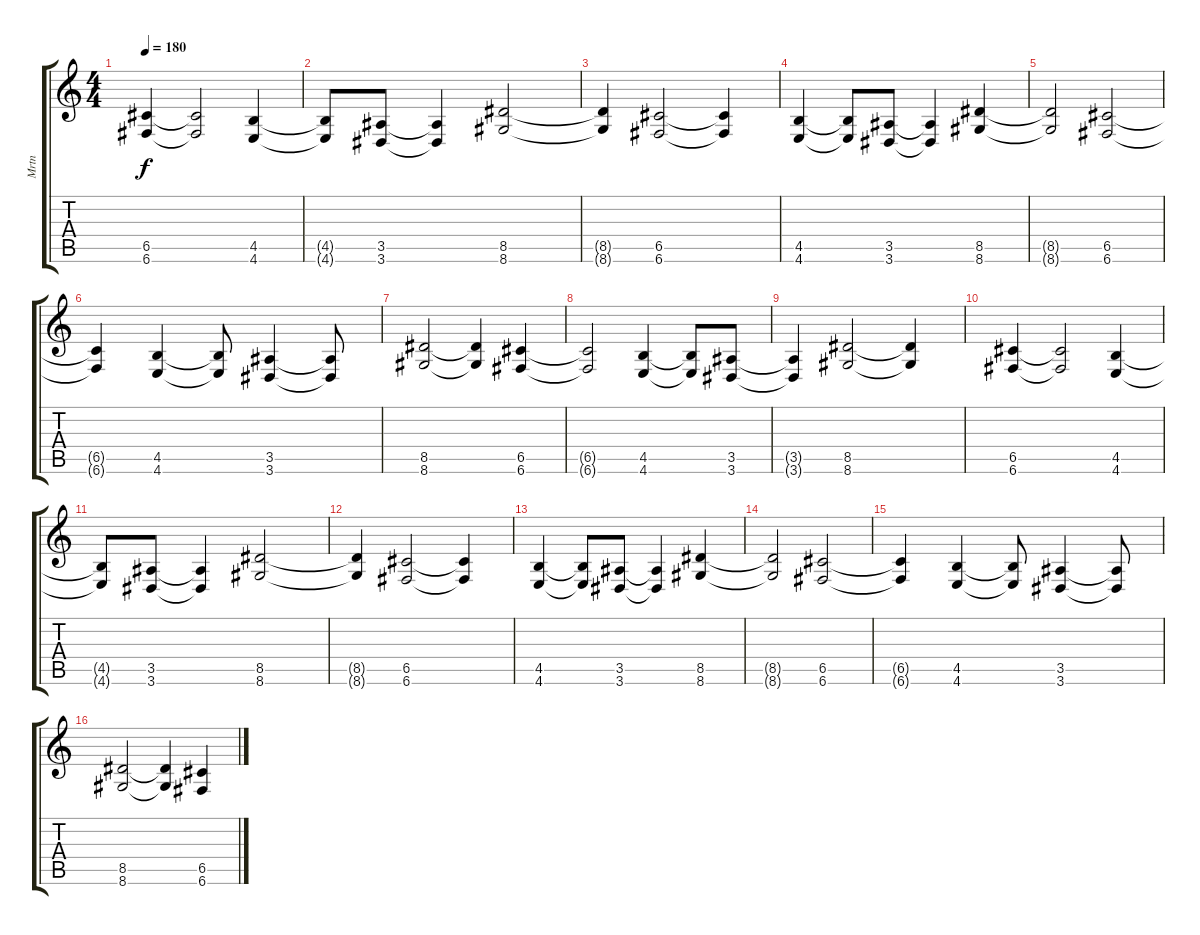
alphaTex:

\track ("Mrtn" "Mrtn") {instrument distortionguitar}
\staff {score tabs}
\tuning (D4 A3 F3 C3 G2 C2) {hide}
\ts (4 4)
\tempo 180
\clef g2
\ks c
(6.5 6.6).4{dy f} (6.5{t} 6.6{t}).2 (4.5 4.6).4 |
(4.5{t} 4.6{t}).8 (3.5 3.6).8 (3.5{t} 3.6{t}).4 (8.5 8.6).2 |
(8.5{t} 8.6{t}).4 (6.5 6.6).2 (6.5{t} 6.6{t}).4 |
(4.5 4.6).4 (4.5{t} 4.6{t}).8 (3.5 3.6).8 (3.5{t} 3.6{t}).4 (8.5 8.6).4 |
(8.5{t} 8.6{t}).2 (6.5 6.6).2 |
(6.5{t} 6.6{t}).4 (4.5 4.6).4 (4.5{t} 4.6{t}).8 (3.5 3.6).4 (3.5{t} 3.6{t}).8 |
(8.5 8.6).2 (8.5{t} 8.6{t}).4 (6.5 6.6).4 |
(6.5{t} 6.6{t}).2 (4.5 4.6).4 (4.5{t} 4.6{t}).8 (3.5 3.6).8 |
(3.5{t} 3.6{t}).4 (8.5 8.6).2 (8.5{t} 8.6{t}).4 |
(6.5 6.6).4 (6.5{t} 6.6{t}).2 (4.5 4.6).4 |
(4.5{t} 4.6{t}).8 (3.5 3.6).8 (3.5{t} 3.6{t}).4 (8.5 8.6).2 |
(8.5{t} 8.6{t}).4 (6.5 6.6).2 (6.5{t} 6.6{t}).4 |
(4.5 4.6).4 (4.5{t} 4.6{t}).8 (3.5 3.6).8 (3.5{t} 3.6{t}).4 (8.5 8.6).4 |
(8.5{t} 8.6{t}).2 (6.5 6.6).2 |
(6.5{t} 6.6{t}).4 (4.5 4.6).4 (4.5{t} 4.6{t}).8 (3.5 3.6).4 (3.5{t} 3.6{t}).8 |
(8.5 8.6).2 (8.5{t} 8.6{t}).4 (6.5 6.6).4
